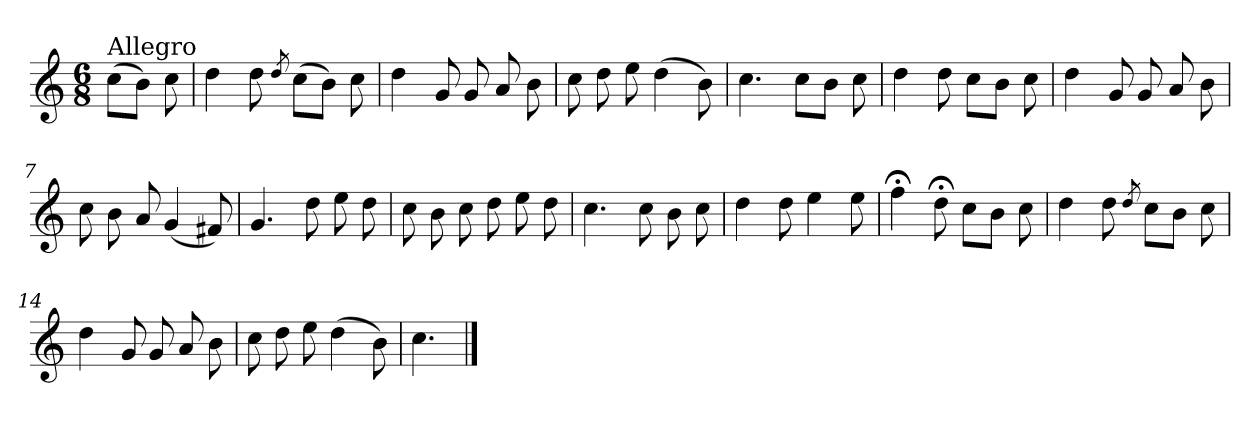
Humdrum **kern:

**kern
*part1
*staff1
*clefG2
*k[]
*C:
*M6/8
=
!LO:TX:a:t=Allegro
(>8cc\L
8b\J)
8cc\
=1
4dd\
8dd\
8qdd/
(>8cc\L
8b\J)
8cc\
=2
4dd\
8g/
8g/
8a/
8b\
=3
8cc\
8dd\
8ee\
(>4dd\
8b\)
=4
4.cc\
8cc\L
8b\J
8cc\
=5
4dd\
8dd\
8cc\L
8b\J
8cc\
!!LO:LB:g=z
=6
4dd\
8g/
8g/
8a/
8b\
=7
8cc\
8b\
8a/
(<4g/
8f#X/)
=8
4.g/
8dd\
8ee\
8dd\
=9
8cc\
8b\
8cc\
8dd\
8ee\
8dd\
=10
4.cc\
8cc\
8b\
8cc\
=11
4dd\
8dd\
4ee\
8ee\
=12
4ff;<\
8dd;<\
8cc\L
8b\J
8cc\
!!LO:LB:g=z
=13
4dd\
8dd\
8qdd/
8cc\L
8b\J
8cc\
=14
4dd\
8g/
8g/
8a/
8b\
=15
8cc\
8dd\
8ee\
(>4dd\
8b\)
=16
4.cc\
==
*-
